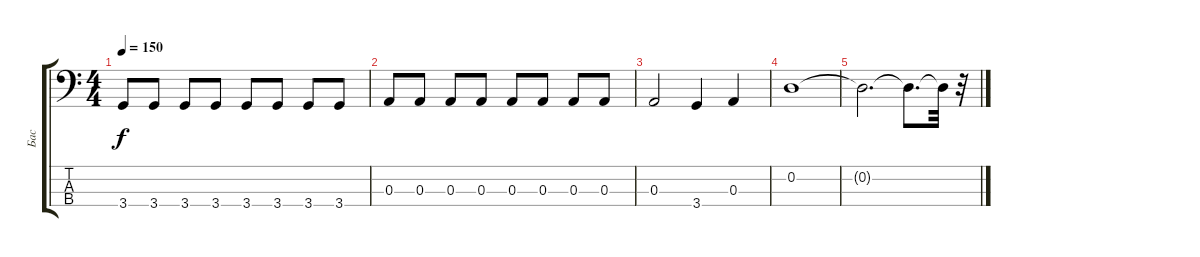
\track ("Бас" "Бас") {instrument electricbassfinger}
\staff {score tabs}
\tuning (G2 D2 A1 E1) {hide}
\ts (4 4)
\tempo 150
\clef f4
\ks c
3.4.8{dy f} 3.4.8 3.4.8 3.4.8 3.4.8 3.4.8 3.4.8 3.4.8 |
0.3.8 0.3.8 0.3.8 0.3.8 0.3.8 0.3.8 0.3.8 0.3.8 |
0.3.2 3.4.4 0.3.4 |
0.2.1 |
0.2{t}.2{d} 0.2{t}.8{d} 0.2{t}.32 r.32
